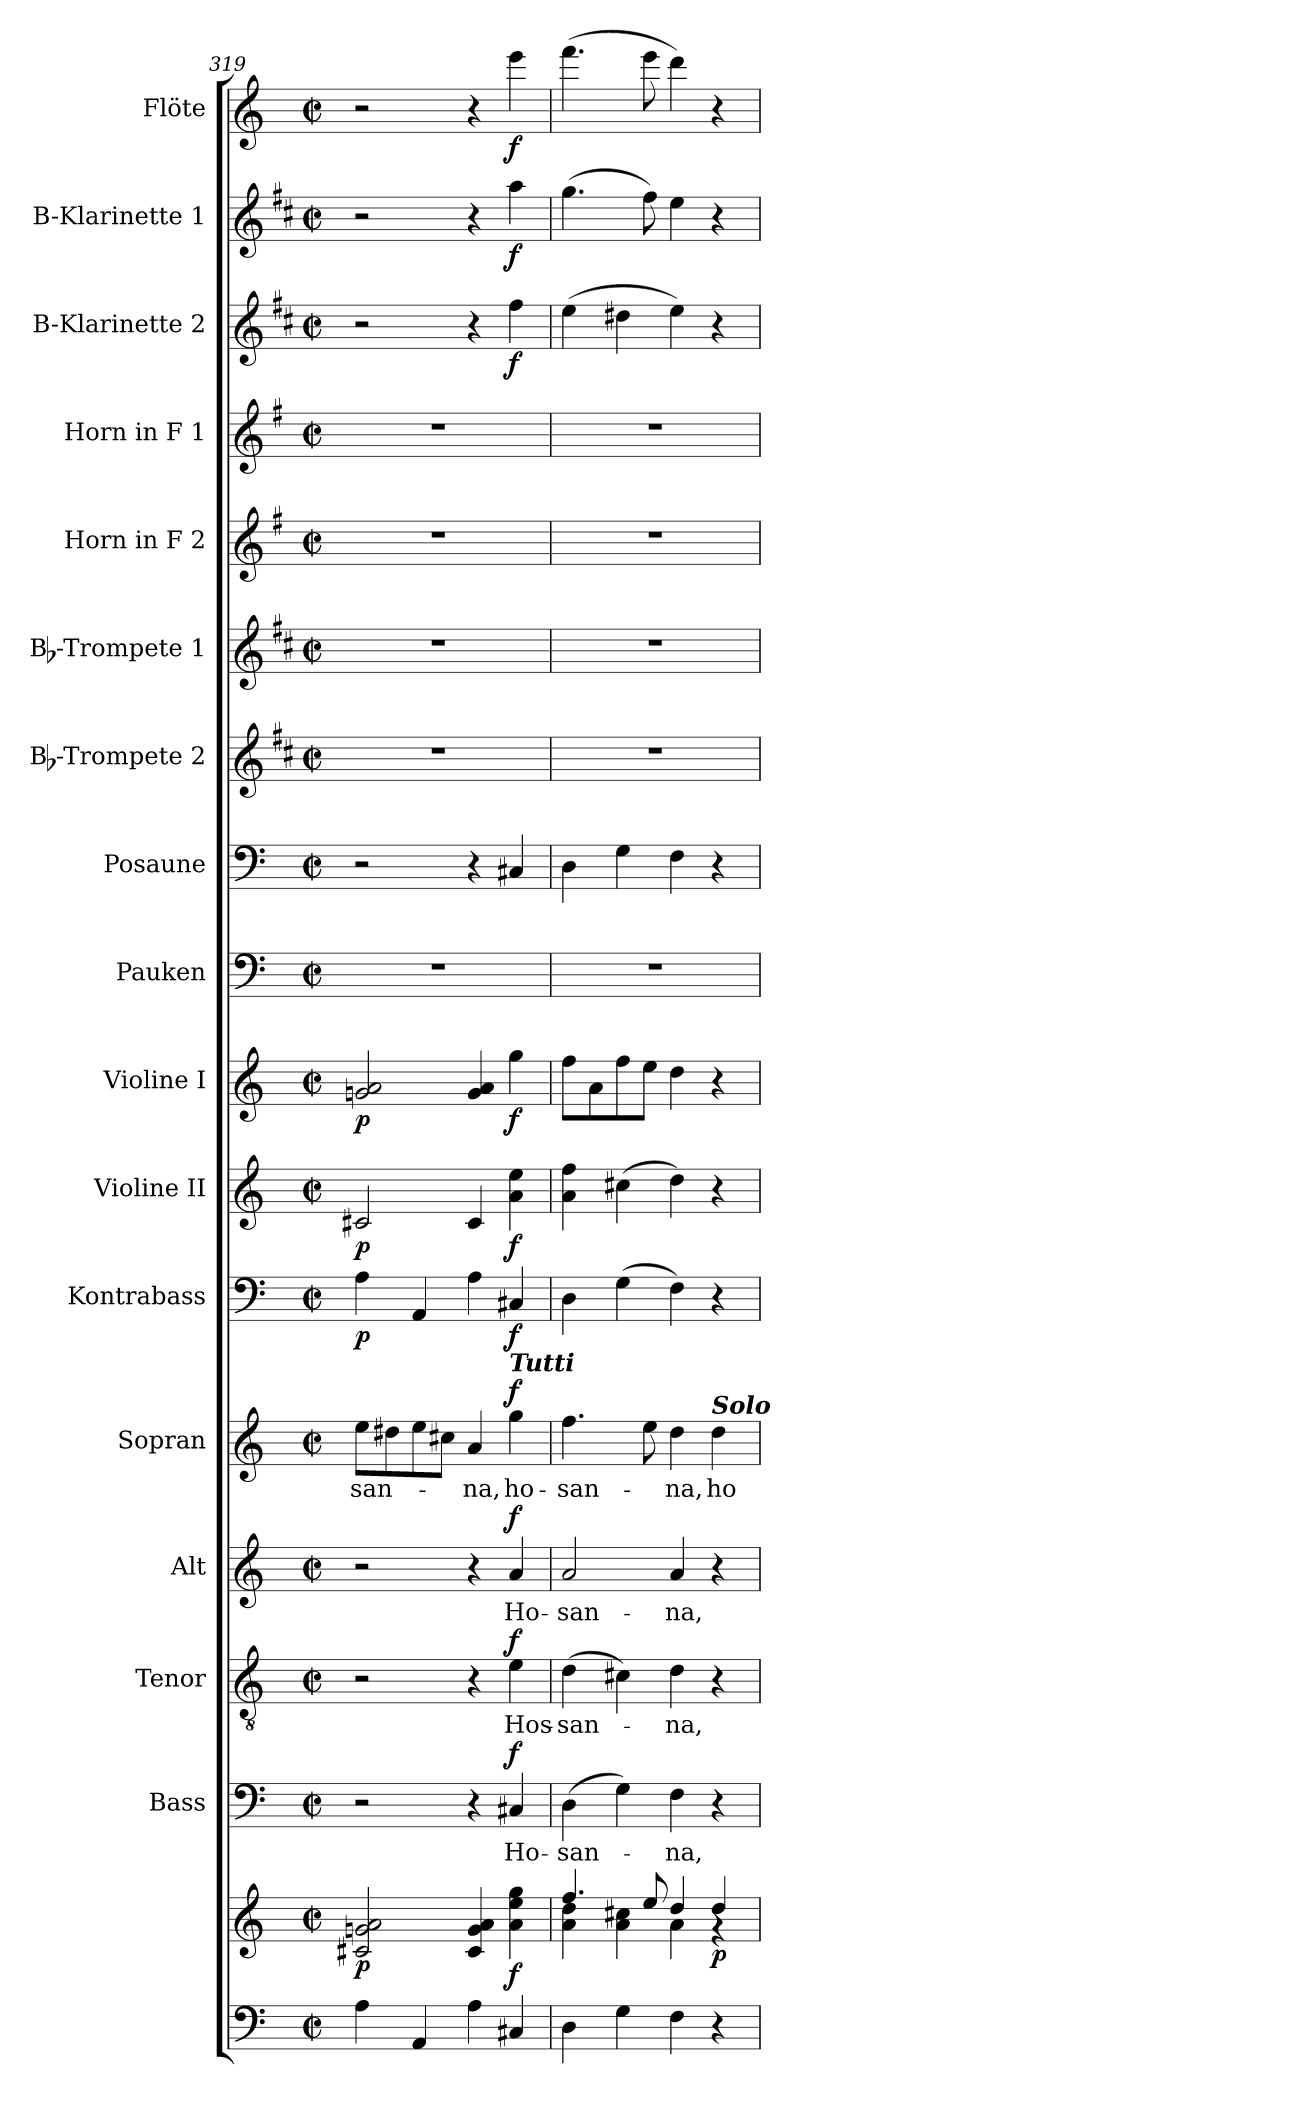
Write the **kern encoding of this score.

**kern	**kern	**dynam	**kern	**text	**dynam	**kern	**text	**dynam	**kern	**text	**dynam	**kern	**text	**dynam	**kern	**dynam	**kern	**dynam	**kern	**dynam	**kern	**kern	**kern	**kern	**kern	**kern	**kern	**dynam	**kern	**dynam	**kern	**dynam
*part17	*part17	*part17	*part16	*part16	*part16	*part15	*part15	*part15	*part14	*part14	*part14	*part13	*part13	*part13	*part12	*part12	*part11	*part11	*part10	*part10	*part9	*part8	*part7	*part6	*part5	*part4	*part3	*part3	*part2	*part2	*part1	*part1
*staff18	*staff17	*staff17/18	*staff16	*staff16	*staff16	*staff15	*staff15	*staff15	*staff14	*staff14	*staff14	*staff13	*staff13	*staff13	*staff12	*staff12	*staff11	*staff11	*staff10	*staff10	*staff9	*staff8	*staff7	*staff6	*staff5	*staff4	*staff3	*staff3	*staff2	*staff2	*staff1	*staff1
*	*	*	*I"Bass	*	*	*I"Tenor	*	*	*I"Alt	*	*	*I"Sopran	*	*	*I"Kontrabass	*	*I"Violine II	*	*I"Violine I	*	*I"Pauken	*I"Posaune	*I"Bb-Trompete 2	*I"Bb-Trompete 1	*I"Horn in F 2	*I"Horn in F 1	*I"B-Klarinette 2	*	*I"B-Klarinette 1	*	*I"Flöte	*
*	*	*	*I'B.	*	*	*I'T.	*	*	*I'A.	*	*	*I'S.	*	*	*I'Kb.	*	*I'Vl. II	*	*I'Vl. I	*	*I'Pk.	*I'Pos.	*I'Bb Trp. 2	*I'Bb Trp. 1	*I'Hrn. 2	*I'Hrn. 1	*I'B Kl. 2	*	*I'B Kl. 1	*	*I'Fl.	*
*clefF4	*clefG2	*	*clefF4	*	*	*clefGv2	*	*	*clefG2	*	*	*clefG2	*	*	*clefF4	*	*clefG2	*	*clefG2	*	*clefF4	*clefF4	*clefG2	*clefG2	*clefG2	*clefG2	*clefG2	*	*clefG2	*	*clefG2	*
*	*	*	*	*	*	*	*	*	*	*	*	*	*	*	*ITrd7c12	*	*	*	*	*	*	*	*ITrd1c2	*ITrd1c2	*ITrd4c7	*ITrd4c7	*ITrd1c2	*	*ITrd1c2	*	*	*
*k[]	*k[]	*	*k[]	*	*	*k[]	*	*	*k[]	*	*	*k[]	*	*	*k[]	*	*k[]	*	*k[]	*	*k[]	*k[]	*k[]	*k[]	*k[]	*k[]	*k[]	*	*k[]	*	*k[]	*
*C:	*C:	*	*C:	*	*	*C:	*	*	*C:	*	*	*C:	*	*	*C:	*	*C:	*	*C:	*	*C:	*C:	*C:	*C:	*C:	*C:	*C:	*	*C:	*	*C:	*
*M2/2	*M2/2	*	*M2/2	*	*	*M2/2	*	*	*M2/2	*	*	*M2/2	*	*	*M2/2	*	*M2/2	*	*M2/2	*	*M2/2	*M2/2	*M2/2	*M2/2	*M2/2	*M2/2	*M2/2	*	*M2/2	*	*M2/2	*
*met(c|)	*met(c|)	*	*met(c|)	*	*	*met(c|)	*	*	*met(c|)	*	*	*met(c|)	*	*	*met(c|)	*	*met(c|)	*	*met(c|)	*	*met(c|)	*met(c|)	*met(c|)	*met(c|)	*met(c|)	*met(c|)	*met(c|)	*	*met(c|)	*	*met(c|)	*
=319	=319	=319	=319	=319	=319	=319	=319	=319	=319	=319	=319	=319	=319	=319	=319	=319	=319	=319	=319	=319	=319	=319	=319	=319	=319	=319	=319	=319	=319	=319	=319	=319
!	!	!LO:DY:b	!	!	!	!	!	!	!	!	!	!	!LO:LY:b	!	!	!LO:DY:b	!	!LO:DY:b	!	!LO:DY:b	!	!	!	!	!	!	!	!	!	!	!	!
4A\	2c#X/ 2gn/ 2a/	p	2r	.	.	2r	.	.	2r	.	.	8ee\L	-san-	.	4AA\	p	2c#X/	p	2gn/ 2a/	p	1r	2r	1r	1r	1r	1r	2r	.	2r	.	2r	.
.	.	.	.	.	.	.	.	.	.	.	.	8dd#X\	.	.	.	.	.	.	.	.	.	.	.	.	.	.	.	.	.	.	.	.
4AA/	.	.	.	.	.	.	.	.	.	.	.	8ee\	.	.	4AAA/	.	.	.	.	.	.	.	.	.	.	.	.	.	.	.	.	.
.	.	.	.	.	.	.	.	.	.	.	.	8cc#X\J	.	.	.	.	.	.	.	.	.	.	.	.	.	.	.	.	.	.	.	.
!	!	!	!	!	!	!	!	!	!	!	!	!	!LO:LY:b	!	!	!	!	!	!	!	!	!	!	!	!	!	!	!	!	!	!	!
4A\	4c#/ 4g/ 4a/	.	4r	.	.	4r	.	.	4r	.	.	4a/	-na,	.	4AA\	.	4c#/	.	4g/ 4a/	.	.	4r	.	.	.	.	4r	.	4r	.	4r	.
!	!	!	!	!	!	!	!	!	!	!	!	!LO:TX:a:Bi:t=Tutti	!	!	!	!	!	!	!	!	!	!	!	!	!	!	!	!	!	!	!	!
!	!	!LO:DY:b	!	!LO:LY:b	!LO:DY:a	!	!LO:LY:b	!LO:DY:a	!	!LO:LY:b	!LO:DY:a	!	!LO:LY:b	!LO:DY:a	!	!LO:DY:b	!	!LO:DY:b	!	!LO:DY:b	!	!	!	!	!	!	!	!LO:DY:b	!	!LO:DY:b	!	!LO:DY:b
4C#X/	4a\ 4ee\ 4gg\	f	4C#X/	Ho-	f	4e\	Hos-	f	4a/	Ho-	f	4gg\	ho-	f	4CC#X/	f	4a\ 4ee\	f	4gg\	f	.	4C#X/	.	.	.	.	4ee\	f	4gg\	f	4eee\	f
=320	=320	=320	=320	=320	=320	=320	=320	=320	=320	=320	=320	=320	=320	=320	=320	=320	=320	=320	=320	=320	=320	=320	=320	=320	=320	=320	=320	=320	=320	=320	=320	=320
*	*^	*	*	*	*	*	*	*	*	*	*	*	*	*	*	*	*	*	*	*	*	*	*	*	*	*	*	*	*	*	*	*
!	!	!	!	!	!LO:LY:b	!	!	!LO:LY:b	!	!	!LO:LY:b	!	!	!LO:LY:b	!	!	!	!	!	!	!	!	!	!	!	!	!	!	!	!	!	!	!
4D\	4.ff/	4a\ 4dd\	.	(>4D\	-san-	.	(>4d\	-san-	.	2a/	-san-	.	4.ff\	-san-	.	4DD\	.	4a\ 4ff\	.	8ff\L	.	1r	4D\	1r	1r	1r	1r	(>4dd\	.	(>4.ff\	.	(>4.fff\	.
.	.	.	.	.	.	.	.	.	.	.	.	.	.	.	.	.	.	.	.	8a\	.	.	.	.	.	.	.	.	.	.	.	.	.
4G\	.	4a\ 4cc#X\	.	4G\)	.	.	4c#X\)	.	.	.	.	.	.	.	.	(>4GG\	.	(>4cc#X\	.	8ff\	.	.	4G\	.	.	.	.	4cc#X\	.	.	.	.	.
.	8ee/	.	.	.	.	.	.	.	.	.	.	.	8ee\	.	.	.	.	.	.	8ee\J	.	.	.	.	.	.	.	.	.	8ee\)	.	8eee\	.
!	!	!	!	!	!LO:LY:b	!	!	!LO:LY:b	!	!	!LO:LY:b	!	!	!LO:LY:b	!	!	!	!	!	!	!	!	!	!	!	!	!	!	!	!	!	!	!
4F\	4dd/	4a\	.	4F\	-na,	.	4d\	-na,	.	4a/	-na,	.	4dd\	-na,	.	4FF\)	.	4dd\)	.	4dd\	.	.	4F\	.	.	.	.	4dd\)	.	4dd\	.	4ddd\)	.
!	!	!	!	!	!	!	!	!	!	!	!	!	!LO:TX:a:Bi:t=Solo	!	!	!	!	!	!	!	!	!	!	!	!	!	!	!	!	!	!	!	!
!	!	!	!LO:DY:b	!	!	!	!	!	!	!	!	!	!	!LO:LY:b	!	!	!	!	!	!	!	!	!	!	!	!	!	!	!	!	!	!	!
4r	4dd/	4rf	p	4r	.	.	4r	.	.	4r	.	.	4dd\	ho-	.	4r	.	4r	.	4r	.	.	4r	.	.	.	.	4r	.	4r	.	4r	.
*	*v	*v	*	*	*	*	*	*	*	*	*	*	*	*	*	*	*	*	*	*	*	*	*	*	*	*	*	*	*	*	*	*	*
=	=	=	=	=	=	=	=	=	=	=	=	=	=	=	=	=	=	=	=	=	=	=	=	=	=	=	=	=	=	=	=	=
*-	*-	*-	*-	*-	*-	*-	*-	*-	*-	*-	*-	*-	*-	*-	*-	*-	*-	*-	*-	*-	*-	*-	*-	*-	*-	*-	*-	*-	*-	*-	*-	*-
